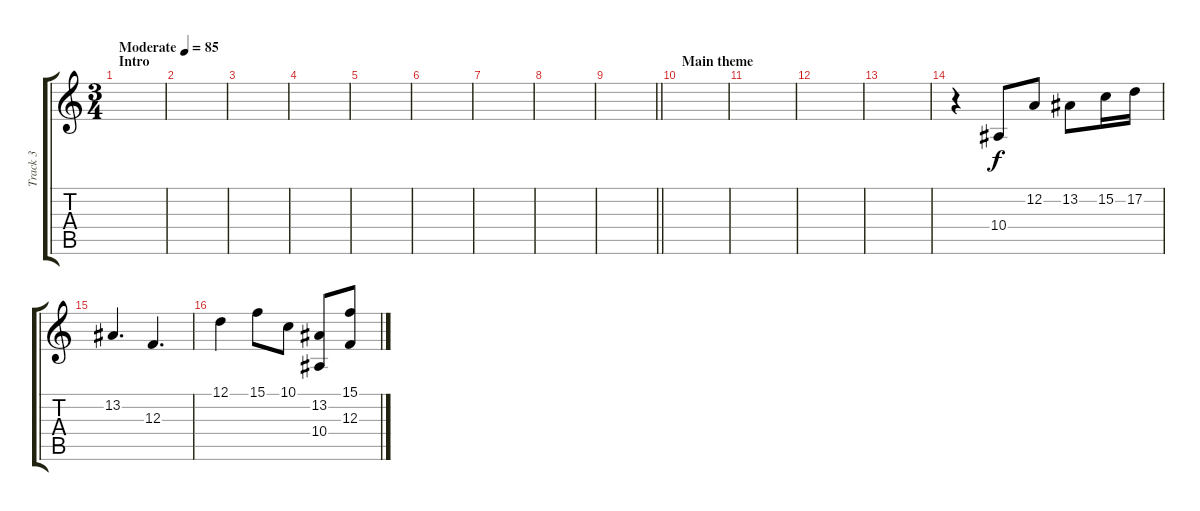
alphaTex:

\track ("Track 3" "Track 3") {instrument stringensemble1}
\staff {score tabs}
\tuning (D4 A3 F3 C3 G2 D2) {hide}
\ts (3 4)
\section ("" "Intro")
\tempo (85 "Moderate")
\clef g2
\ks c
|
|
|
|
|
|
|
|
\barLineRight lightlight
|
\section ("" "Main theme")
|
|
|
|
r.4 10.4.8 12.2.8 13.2.8 15.2.16 17.2.16 |
13.2.4{d} 12.3.4{d} |
12.1.4 15.1.8 10.1.8 (13.2 10.4).8 (15.1 12.3).8
